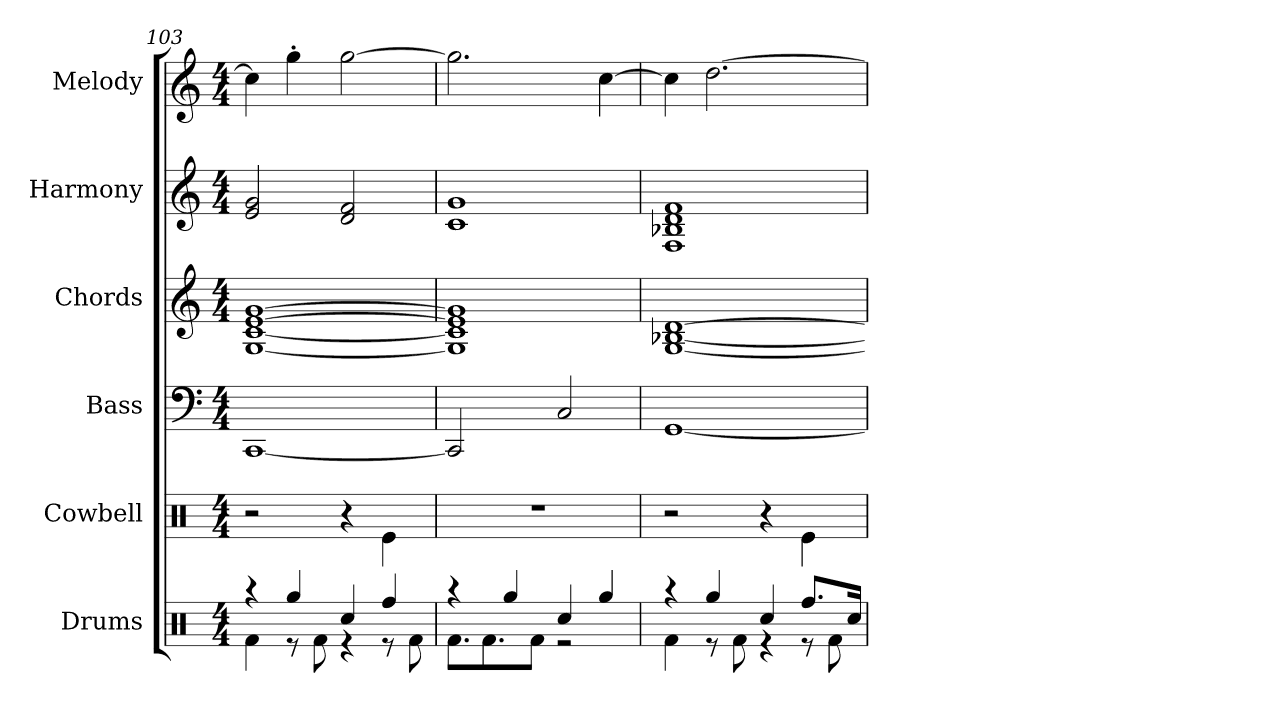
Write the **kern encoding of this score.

**kern	**kern	**kern	**kern	**kern	**kern
*part6	*part5	*part4	*part3	*part2	*part1
*staff6	*staff5	*staff4	*staff3	*staff2	*staff1
*I"Drums	*I"Cowbell	*I"Bass	*I"Chords	*I"Harmony	*I"Melody
*I'Drums	*I'Cwb.	*I'Bass	*I'Chords	*I'Harmony	*I'Melody
!!LO:LB:g=z
*clefX	*clefX	*clefF4	*clefG2	*clefG2	*clefG2
*k[]	*k[]	*k[]	*k[]	*k[]	*k[]
*M4/4	*M4/4	*M4/4	*M4/4	*M4/4	*M4/4
=103	=103	=103	=103	=103	=103
*^	*	*	*	*	*
4r	4Rf\	2r	[1CC	[1G [1c [1e [1g	2e/ 2g/	4cc\]
4Rgg/	8r	.	.	.	.	4gg'\
.	8Rf\	.	.	.	.	.
4Rcc/	4r	4r	.	.	2d/ 2f/	[2gg\
4Rff/	8r	4Re\	.	.	.	.
.	8Rf\	.	.	.	.	.
=104	=104	=104	=104	=104	=104	=104
4r	8.Rf\L	1r	2CC/]	1G] 1c] 1e] 1g]	1c 1g	2.gg\]
.	8.Rf\	.	.	.	.	.
4Rgg/	.	.	.	.	.	.
.	8Rf\J	.	.	.	.	.
4Rcc/	2r	.	2C/	.	.	.
4Rgg/	.	.	.	.	.	[4cc\
=105	=105	=105	=105	=105	=105	=105
4r	4Rf\	2r	[1GG	[1G [1B-X [1d	1F 1B-X 1d 1f	4cc\]
4Rgg/	8r	.	.	.	.	[2.dd\
.	8Rf\	.	.	.	.	.
4Rcc/	4r	4r	.	.	.	.
8.Rff/L	8r	4Re\	.	.	.	.
.	8Rf\	.	.	.	.	.
16Rcc/Jk	.	.	.	.	.	.
*v	*v	*	*	*	*	*
=	=	=	=	=	=
*-	*-	*-	*-	*-	*-
